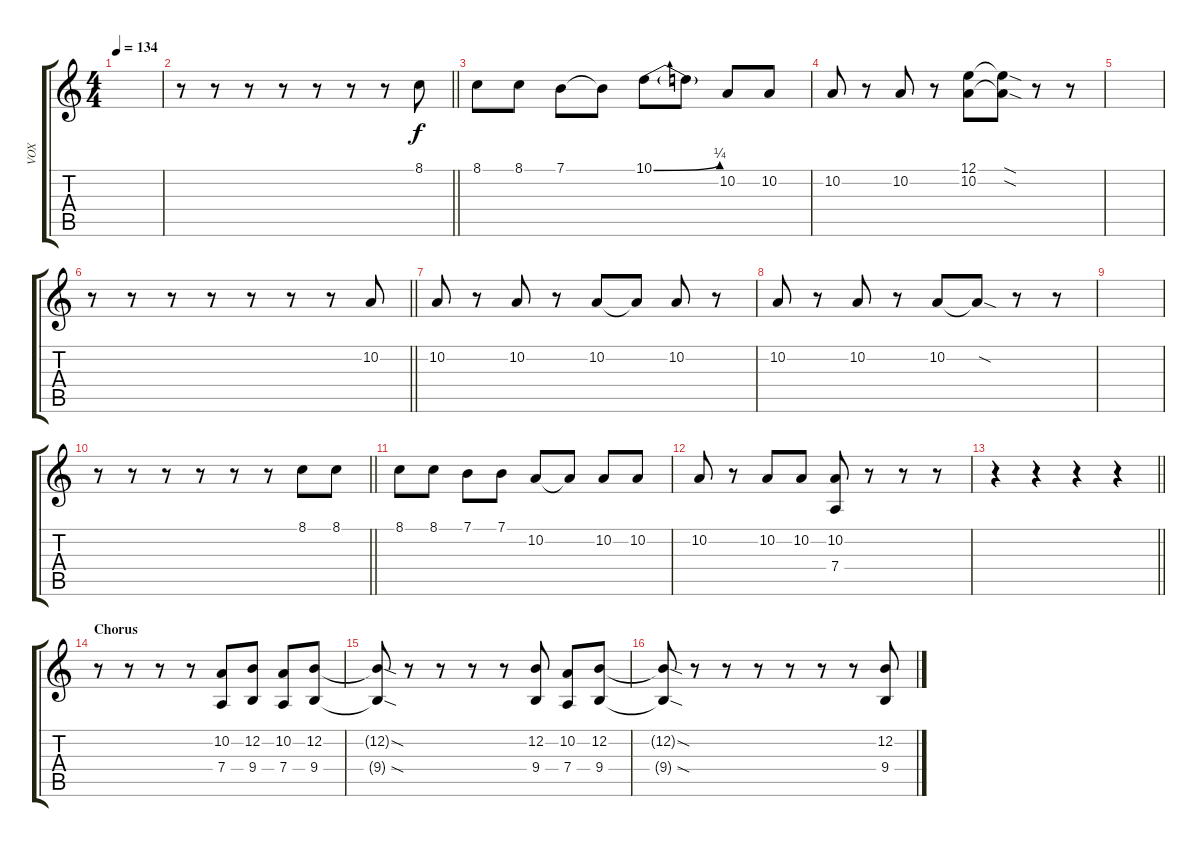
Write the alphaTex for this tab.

\track ("VOX" "VOX") {instrument tenorsax}
\staff {score tabs}
\tuning (E4 B3 G3 D3 A2 E2) {hide}
\ts (4 4)
\tempo 134
\clef g2
\ks c
|
\barLineRight lightlight
r.8 r.8 r.8 r.8 r.8 r.8 r.8 8.1.8 |
8.1.8 8.1.8 7.1.8 7.1{t}.8 10.1{be (bend 0 0 60 1)}.8 10.1{t}.8 10.2.8 10.2.8 |
10.2.8 r.8 10.2.8 r.8 (12.1 10.2).8 (12.1{sod t} 10.2{sod t}).8 r.8 r.8 |
|
\barLineRight lightlight
r.8 r.8 r.8 r.8 r.8 r.8 r.8 10.2.8 |
10.2.8 r.8 10.2.8 r.8 10.2.8 10.2{t}.8 10.2.8 r.8 |
10.2.8 r.8 10.2.8 r.8 10.2.8 10.2{sod t}.8 r.8 r.8 |
|
\barLineRight lightlight
r.8 r.8 r.8 r.8 r.8 r.8 8.1.8 8.1.8 |
8.1.8 8.1.8 7.1.8 7.1.8 10.2.8 10.2{t}.8 10.2.8 10.2.8 |
10.2.8 r.8 10.2.8 10.2.8 (10.2 7.4).8 r.8 r.8 r.8 |
\barLineRight lightlight
r.4 r.4 r.4 r.4 |
\section ("" "Chorus")
r.8 r.8 r.8 r.8 (10.2 7.4).8 (12.2 9.4).8 (10.2 7.4).8 (12.2 9.4).8 |
(12.2{sod t} 9.4{sod t}).8 r.8 r.8 r.8 r.8 (12.2 9.4).8 (10.2 7.4).8 (12.2 9.4).8 |
(12.2{sod t} 9.4{sod t}).8 r.8 r.8 r.8 r.8 r.8 r.8 (12.2 9.4).8
